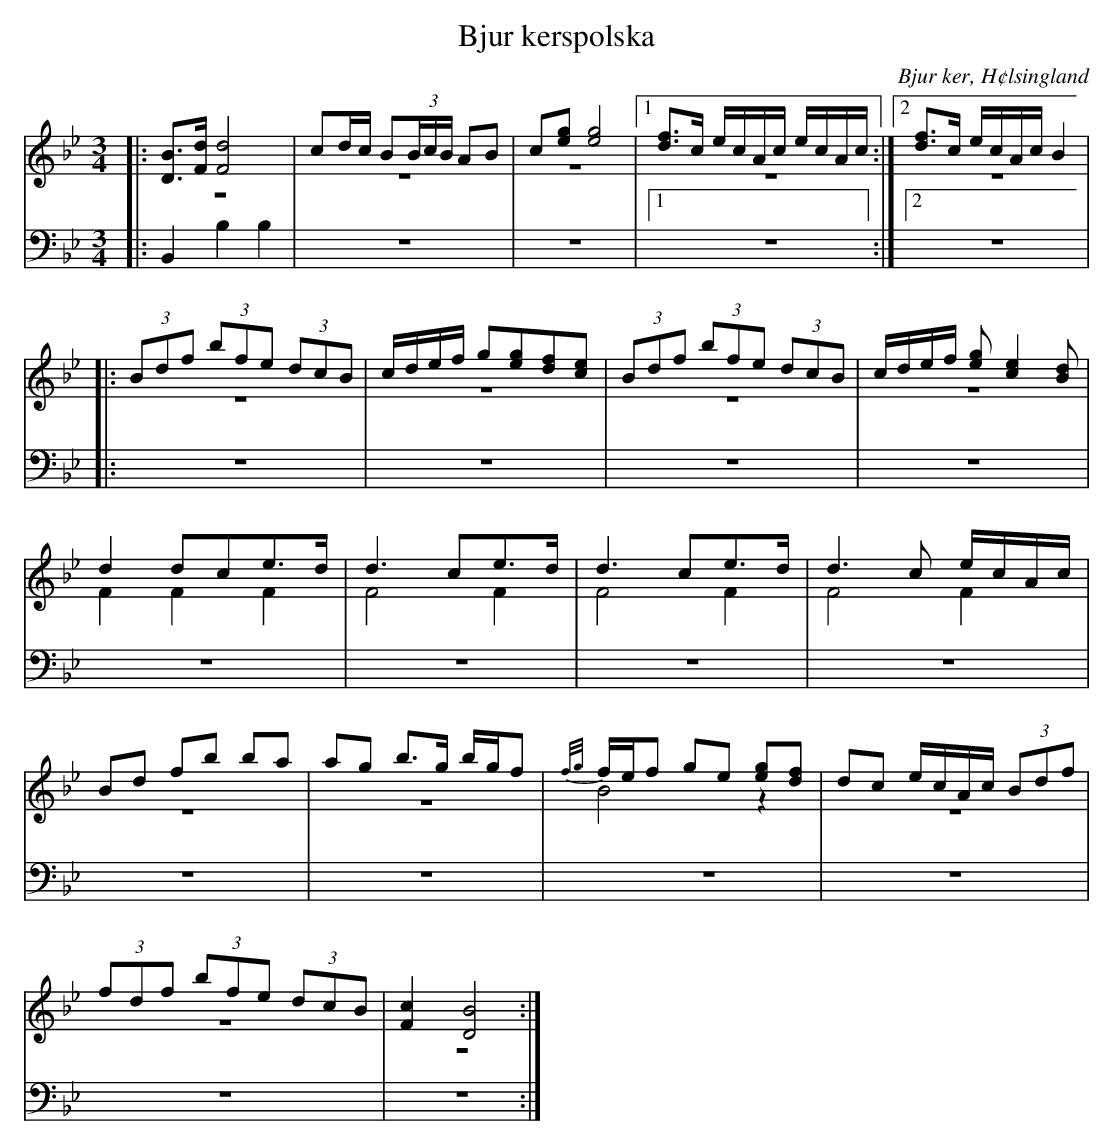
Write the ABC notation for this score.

X:1
T: Bjur kerspolska
O: Bjur ker, H¢lsingland
M: 3/4
L: 1/8
K: Bb
V:1
V:2 merge
V:3
V:3 merge
V:1
|:[DB]>[Fd] [F4d4]|cd/c/ B(3B/c/B/ AB|c[eg] [e4g4]  |1[df]>c e/c/A/c/ e/c/A/c/:|2[df]>c e/c/A/c/ B2|
|:(3Bdf  (3bfe (3dcB |c/d/e/f/ g[eg][df][ce]|(3Bdf  (3bfe (3dcB |c/d/e/f/ [eg][c2e2][Bd]|
d2 dce>d|d3 ce>d|d3 ce>d|d3 c e/c/A/c/ |
Bd fb ba|ag b>g b/g/f|{f/g/}f/e/f ge [eg][df]|dc e/c/A/c/ (3Bdf|
(3fdf (3bfe (3dcB|[F2c2] [D4B4]:|
V:2
|: z6| z6|z6|1z6:|2 z6|
|:z6|z6|z6|z6|
F2 F2 F2|F4 F2|F4 F2|F4 F2|
z6|z6|B4 z2|z6|
z6|z6:|
V:3 clef=bass
|: B,,2 B,2 B,2| z6|z6|1z6:|2 z6|
|:z6| z6|z6|z6|
z6|z6|z6|z6|
z6|z6|z6|z6|
z6|z6:|
